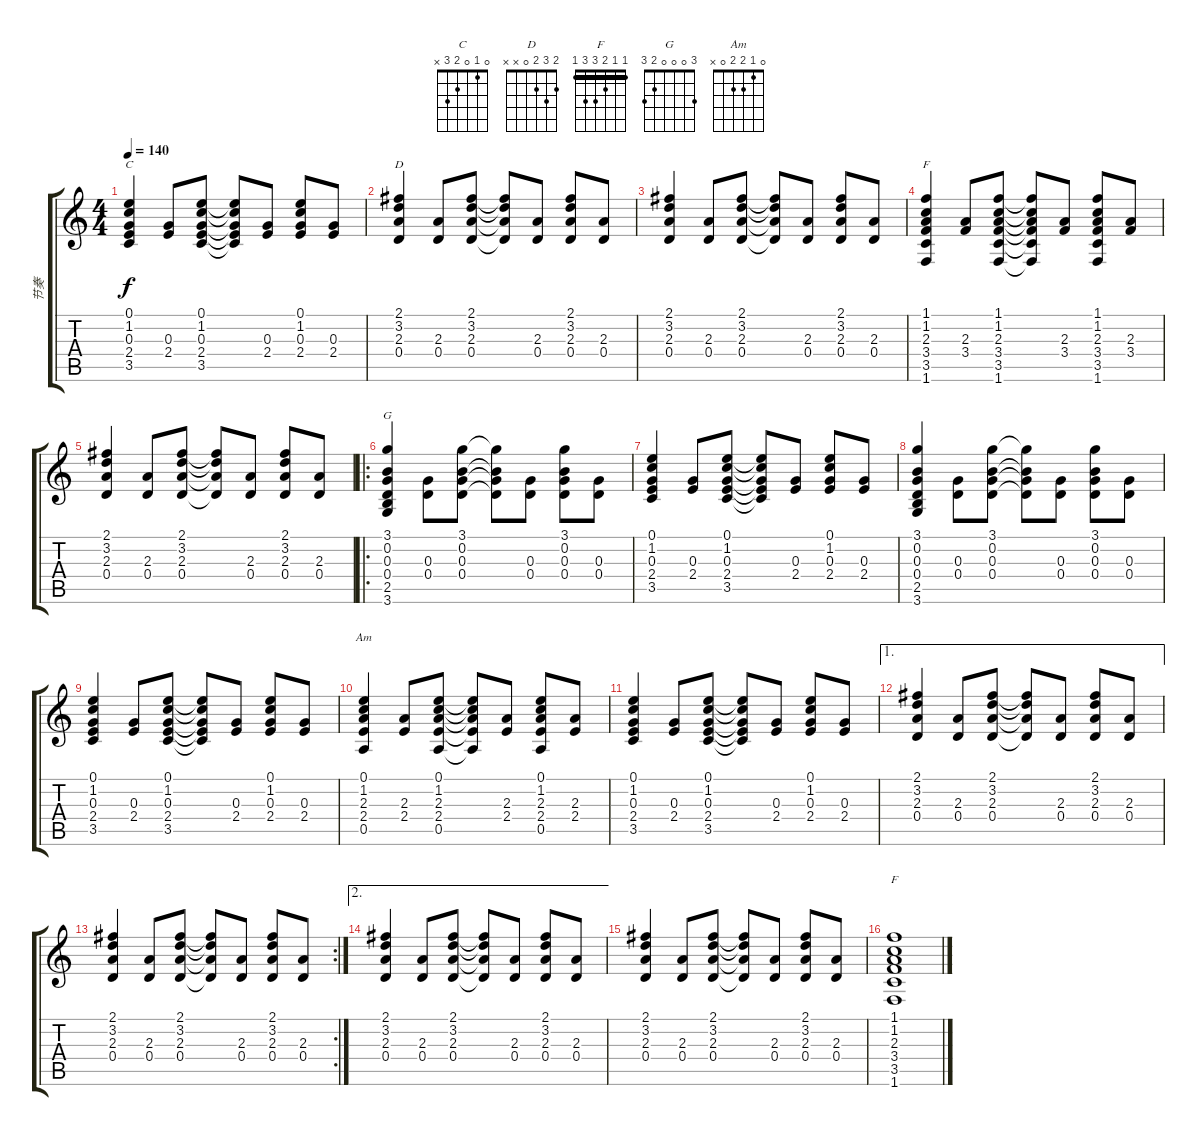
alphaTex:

\track ("节奏" "节奏") {instrument electricguitarclean}
\staff {score tabs}
\tuning (E4 B3 G3 D3 A2 E2) {hide}
\chord ("C" 0 1 0 2 3 x)
\chord ("D" 2 3 2 0 x x)
\chord ("F" 1 1 2 3 x x) {barre 1}
\chord ("G" 3 0 0 0 2 3)
\chord ("Am" 0 1 2 2 0 x)
\chord ("F" 1 1 2 3 3 1) {barre 1}
\ts (4 4)
\tempo 140
\clef g2
\ks c
(0.1 1.2 0.3 2.4 3.5).4{ch "C" dy f} (0.3 2.4).8 (0.1 1.2 0.3 2.4 3.5).8 (0.1{t} 1.2{t} 0.3{t} 2.4{t} 3.5{t}).8 (0.3 2.4).8 (0.1 1.2 0.3 2.4).8 (0.3 2.4).8 |
(2.1 3.2 2.3 0.4).4{ch "D"} (2.3 0.4).8 (2.1 3.2 2.3 0.4).8 (2.1{t} 3.2{t} 2.3{t} 0.4{t}).8 (2.3 0.4).8 (2.1 3.2 2.3 0.4).8 (2.3 0.4).8 |
(2.1 3.2 2.3 0.4).4 (2.3 0.4).8 (2.1 3.2 2.3 0.4).8 (2.1{t} 3.2{t} 2.3{t} 0.4{t}).8 (2.3 0.4).8 (2.1 3.2 2.3 0.4).8 (2.3 0.4).8 |
(1.1 1.2 2.3 3.4 3.5 1.6).4{ch "F"} (2.3 3.4).8 (1.1 1.2 2.3 3.4 3.5 1.6).8 (1.1{t} 1.2{t} 2.3{t} 3.4{t} 3.5{t} 1.6{t}).8 (2.3 3.4).8 (1.1 1.2 2.3 3.4 3.5 1.6).8 (2.3 3.4).8 |
(2.1 3.2 2.3 0.4).4 (2.3 0.4).8 (2.1 3.2 2.3 0.4).8 (2.1{t} 3.2{t} 2.3{t} 0.4{t}).8 (2.3 0.4).8 (2.1 3.2 2.3 0.4).8 (2.3 0.4).8 |
\ro
(3.1 0.2 0.3 0.4 2.5 3.6).4{ch "G"} (0.3 0.4).8 (3.1 0.2 0.3 0.4).8 (3.1{t} 0.2{t} 0.3{t} 0.4{t}).8 (0.3 0.4).8 (3.1 0.2 0.3 0.4).8 (0.3 0.4).8 |
(0.1 1.2 0.3 2.4 3.5).4 (0.3 2.4).8 (0.1 1.2 0.3 2.4 3.5).8 (0.1{t} 1.2{t} 0.3{t} 2.4{t} 3.5{t}).8 (0.3 2.4).8 (0.1 1.2 0.3 2.4).8 (0.3 2.4).8 |
(3.1 0.2 0.3 0.4 2.5 3.6).4 (0.3 0.4).8 (3.1 0.2 0.3 0.4).8 (3.1{t} 0.2{t} 0.3{t} 0.4{t}).8 (0.3 0.4).8 (3.1 0.2 0.3 0.4).8 (0.3 0.4).8 |
(0.1 1.2 0.3 2.4 3.5).4 (0.3 2.4).8 (0.1 1.2 0.3 2.4 3.5).8 (0.1{t} 1.2{t} 0.3{t} 2.4{t} 3.5{t}).8 (0.3 2.4).8 (0.1 1.2 0.3 2.4).8 (0.3 2.4).8 |
(0.1 1.2 2.3 2.4 0.5).4{ch "Am"} (2.3 2.4).8 (0.1 1.2 2.3 2.4 0.5).8 (0.1{t} 1.2{t} 2.3{t} 2.4{t} 0.5{t}).8 (2.3 2.4).8 (0.1 1.2 2.3 2.4 0.5).8 (2.3 2.4).8 |
(0.1 1.2 0.3 2.4 3.5).4 (0.3 2.4).8 (0.1 1.2 0.3 2.4 3.5).8 (0.1{t} 1.2{t} 0.3{t} 2.4{t} 3.5{t}).8 (0.3 2.4).8 (0.1 1.2 0.3 2.4).8 (0.3 2.4).8 |
\ae 1
(2.1 3.2 2.3 0.4).4 (2.3 0.4).8 (2.1 3.2 2.3 0.4).8 (2.1{t} 3.2{t} 2.3{t} 0.4{t}).8 (2.3 0.4).8 (2.1 3.2 2.3 0.4).8 (2.3 0.4).8 |
\rc 2
(2.1 3.2 2.3 0.4).4 (2.3 0.4).8 (2.1 3.2 2.3 0.4).8 (2.1{t} 3.2{t} 2.3{t} 0.4{t}).8 (2.3 0.4).8 (2.1 3.2 2.3 0.4).8 (2.3 0.4).8 |
\ae 2
(2.1 3.2 2.3 0.4).4 (2.3 0.4).8 (2.1 3.2 2.3 0.4).8 (2.1{t} 3.2{t} 2.3{t} 0.4{t}).8 (2.3 0.4).8 (2.1 3.2 2.3 0.4).8 (2.3 0.4).8 |
(2.1 3.2 2.3 0.4).4 (2.3 0.4).8 (2.1 3.2 2.3 0.4).8 (2.1{t} 3.2{t} 2.3{t} 0.4{t}).8 (2.3 0.4).8 (2.1 3.2 2.3 0.4).8 (2.3 0.4).8 |
(1.1 1.2 2.3 3.4 3.5 1.6).1{ch "F"}
